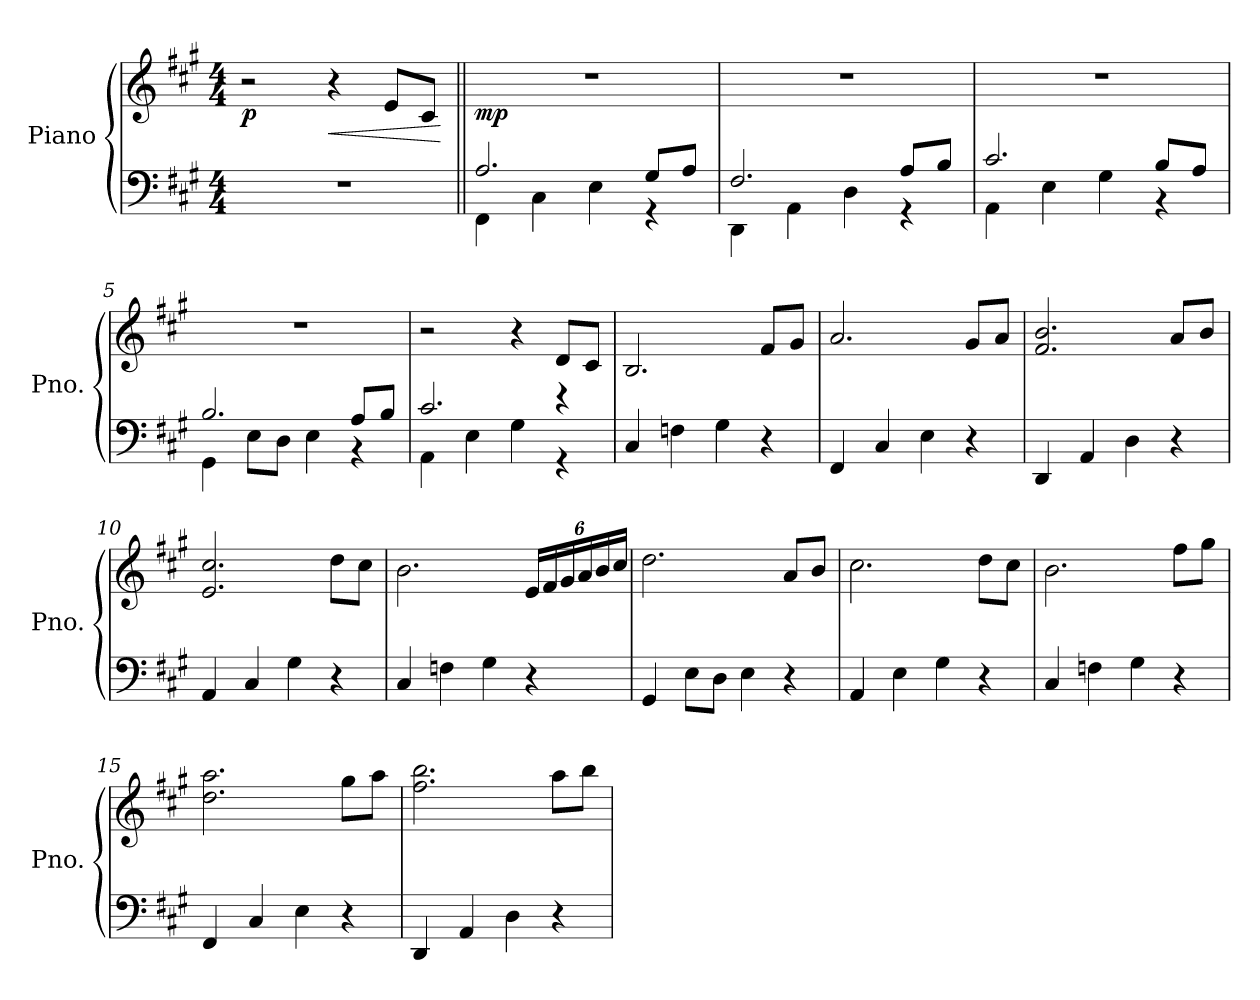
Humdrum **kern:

**kern	**kern	**dynam
*part1	*part1	*part1
*staff2	*staff1	*staff1/2
*I"Piano	*	*
*I'Pno.	*	*
*clefF4	*clefG2	*
*k[f#c#g#]	*k[f#c#g#]	*
*M4/4	*M4/4	*
*MM100	*MM100	*
=1	=1	=1
!	!	!LO:DY:b
1r	2r	p
!	!	!LO:HP:b
.	4r	<
.	8e/L	.
.	8c#/J	.
.	.	[
=2||	=2||	=2||
*^	*	*
!	!	!	!LO:DY:b
2.A/	4FF#\	1r	mp
.	4C#\	.	.
.	4E\	.	.
8G#/L	4r	.	.
8A/J	.	.	.
=3	=3	=3	=3
2.F#/	4DD\	1r	.
.	4AA\	.	.
.	4D\	.	.
8A/L	4r	.	.
8B/J	.	.	.
=4	=4	=4	=4
2.c#/	4AA\	1r	.
.	4E\	.	.
.	4G#\	.	.
8B/L	4r	.	.
8A/J	.	.	.
!!LO:LB:g=z
=5	=5	=5	=5
2.B/	4GG#\	1r	.
.	8E\L	.	.
.	8D\J	.	.
.	4E\	.	.
8A/L	4r	.	.
8B/J	.	.	.
=6	=6	=6	=6
2.c#/	4AA\	2r	.
.	4E\	.	.
.	4G#\	4r	.
4r	4r	8d/L	.
.	.	8c#/J	.
*v	*v	*	*
=7	=7	=7
4C#/	2.B/	.
4Fn\	.	.
4G#\	.	.
4r	8f#/L	.
.	8g#/J	.
=8	=8	=8
4FF#/	2.a/	.
4C#/	.	.
4E\	.	.
4r	8g#/L	.
.	8a/J	.
!!LO:LB:g=z
=9	=9	=9
4DD/	2.f#/ 2.b/	.
4AA/	.	.
4D\	.	.
4r	8a/L	.
.	8b/J	.
=10	=10	=10
4AA/	2.e/ 2.cc#/	.
4C#/	.	.
4G#\	.	.
4r	8dd\L	.
.	8cc#\J	.
=11	=11	=11
4C#/	2.b\	.
4Fn\	.	.
4G#\	.	.
*	*Xbrackettup	*
4r	24e/LL	.
.	24f#/	.
.	24g#/	.
.	24a/	.
.	24b/	.
.	24cc#/JJ	.
=12	=12	=12
4GG#/	2.dd\	.
8E\L	.	.
8D\J	.	.
4E\	.	.
4r	8a/L	.
.	8b/J	.
!!LO:LB:g=z
=13	=13	=13
4AA/	2.cc#\	.
4E\	.	.
4G#\	.	.
4r	8dd\L	.
.	8cc#\J	.
=14	=14	=14
4C#/	2.b\	.
4Fn\	.	.
4G#\	.	.
4r	8ff#\L	.
.	8gg#\J	.
=15	=15	=15
4FF#/	2.dd\ 2.aa\	.
4C#/	.	.
4E\	.	.
4r	8gg#\L	.
.	8aa\J	.
=16	=16	=16
4DD/	2.ff#\ 2.bb\	.
4AA/	.	.
4D\	.	.
4r	8aa\L	.
.	8bb\J	.
=	=	=
*-	*-	*-
